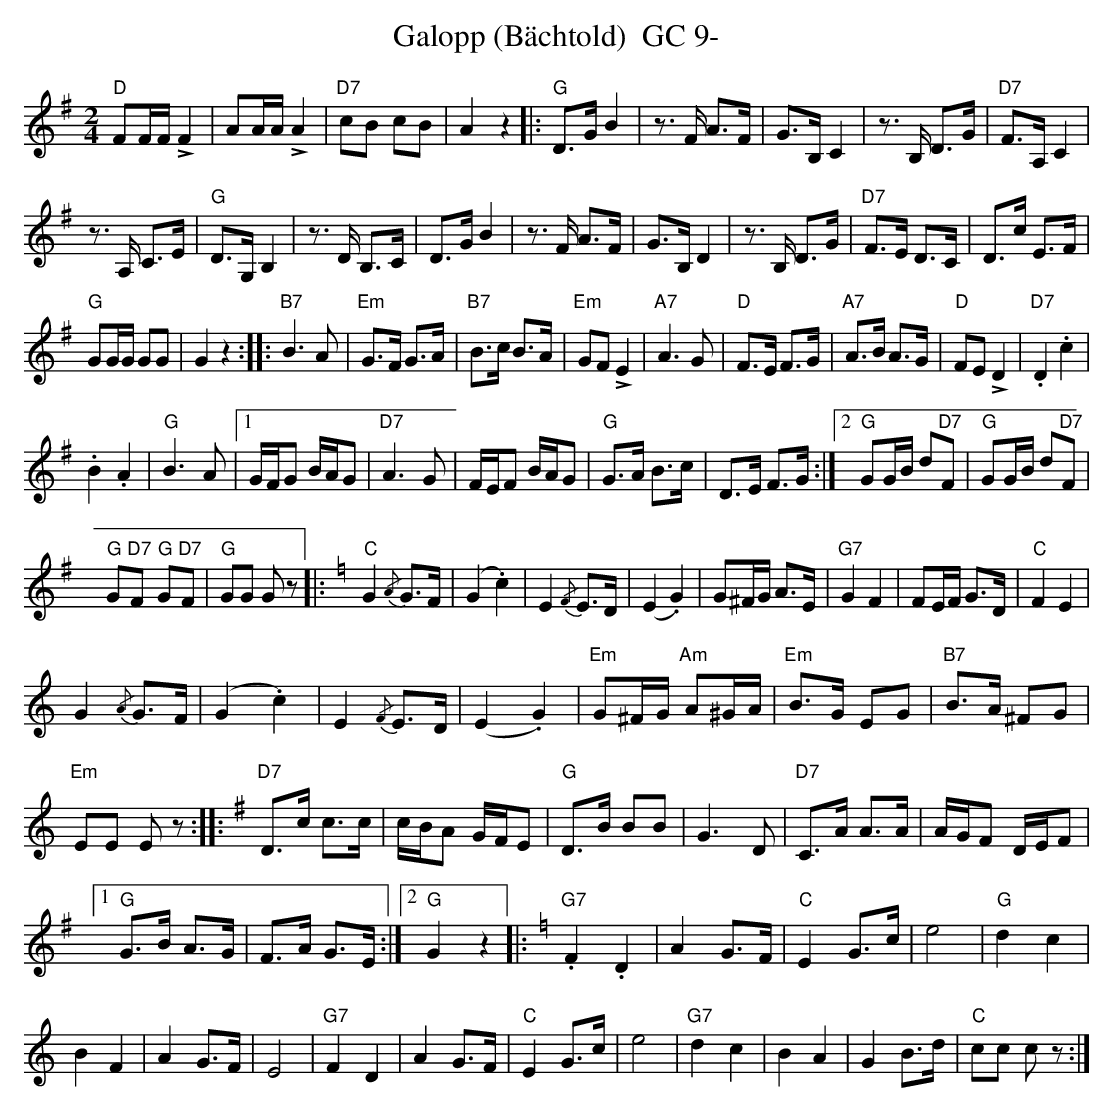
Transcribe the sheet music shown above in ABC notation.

X:1
T:Galopp (B\"achtold)  GC 9-
M:2/4
L:1/8
K:G%%MIDI gchordon
"D"FF/2F/2 !>!F2 | AA/2A/2 !>!A2 | "D7"cB cB | A2z2 |: "G"D>GB2 | z>F A>F | G>B,C2 | z>B, D>G | "D7"F>A,C2 |
z>A, C>E | "G"D>G,B,2 | z>D B,>C | D>GB2 | z>F A>F | G>B,D2 | z>B, D>G | "D7"F>E D>C | D>c E>F |
"G"GG/2G/2 GG | G2z2 :: "B7"B3A | "Em"G>F G>A | "B7"B>c B>A | "Em"GF!>!E2 | "A7"A3G | "D"F>E F>G | "A7"A>B A>G | \
"D"FE !>!D2 | "D7".D2.c2 |
.B2.A2 | "G"B3A |1 G/2F/2G B/2A/2G | "D7"A3G | F/2E/2F B/2A/2G |"G"G>A B>c | D>E F>G :|2 \
"G"GG/2B/2 d"D7"F | "G"GG/2B/2 d"D7"F |
"G"G"D7"F "G"G"D7"F | "G"GG Gz [K:C] |: "C"G2 {/A} G>F | (G2.c2) | E2 {/F}E>D | (E2.G2) | G^F/2G/2 A>E | "G7"G2F2 | \
FE/2F/2 G>D | "C"F2E2 |
G2 {/A}G>F | (G2.c2) | E2 {/F}E>D | (E2.G2) | "Em"G^F/2G/2 "Am"A^G/2A/2 | "Em"B>G EG | "B7"B>A ^FG |
"Em"EE Ez :: [K:G] \
"D7"D>c c>c | c/2B/2A G/2F/2E | "G"D>B BB | G3D | "D7"C>A A>A | A/2G/2F D/2E/2F |1
"G"G>B A>G | F>A G>E :|2 "G"G2z2 \
|: [K:C] "G7".F2.D2 | A2G>F | "C"E2G>c | e4 | "G"d2c2 |
B2F2 | A2G>F | E4 | \
"G7"F2D2 | A2G>F | "C"E2G>c | e4 | "G7"d2c2 | B2A2 | G2B>d | "C"cc cz :|
